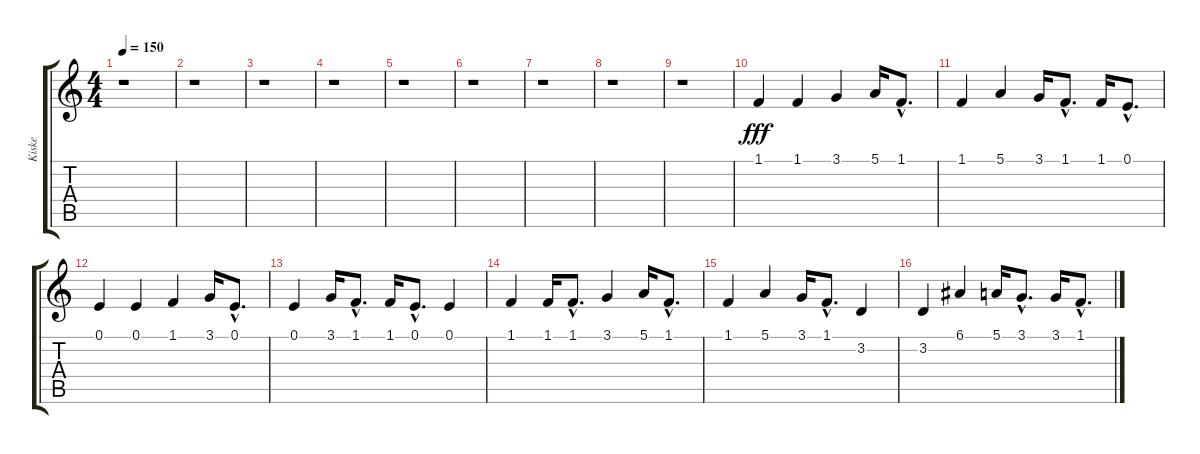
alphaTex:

\track ("Kiske" "Kiske") {instrument baritonesax}
\staff {score tabs}
\tuning (E4 B3 G3 D3 A2 E2) {hide}
\ts (4 4)
\tempo 150
\clef g2
\ks c
r.1{dy fff instrument baritonesax} |
r.1 |
r.1 |
r.1 |
r.1 |
r.1 |
r.1 |
r.1 |
r.1 |
1.1.4 1.1.4 3.1.4 5.1.16 1.1{hac}.8{d} |
1.1.4 5.1.4 3.1.16 1.1{hac}.8{d} 1.1.16 0.1{hac}.8{d} |
0.1.4 0.1.4 1.1.4 3.1.16 0.1{hac}.8{d} |
0.1.4 3.1.16 1.1{hac}.8{d} 1.1.16 0.1{hac}.8{d} 0.1.4 |
1.1.4 1.1.16 1.1{hac}.8{d} 3.1.4 5.1.16 1.1{hac}.8{d} |
1.1.4 5.1.4 3.1.16 1.1{hac}.8{d} 3.2.4 |
3.2.4 6.1.4 5.1.16 3.1{hac}.8{d} 3.1.16 1.1{hac}.8{d}
